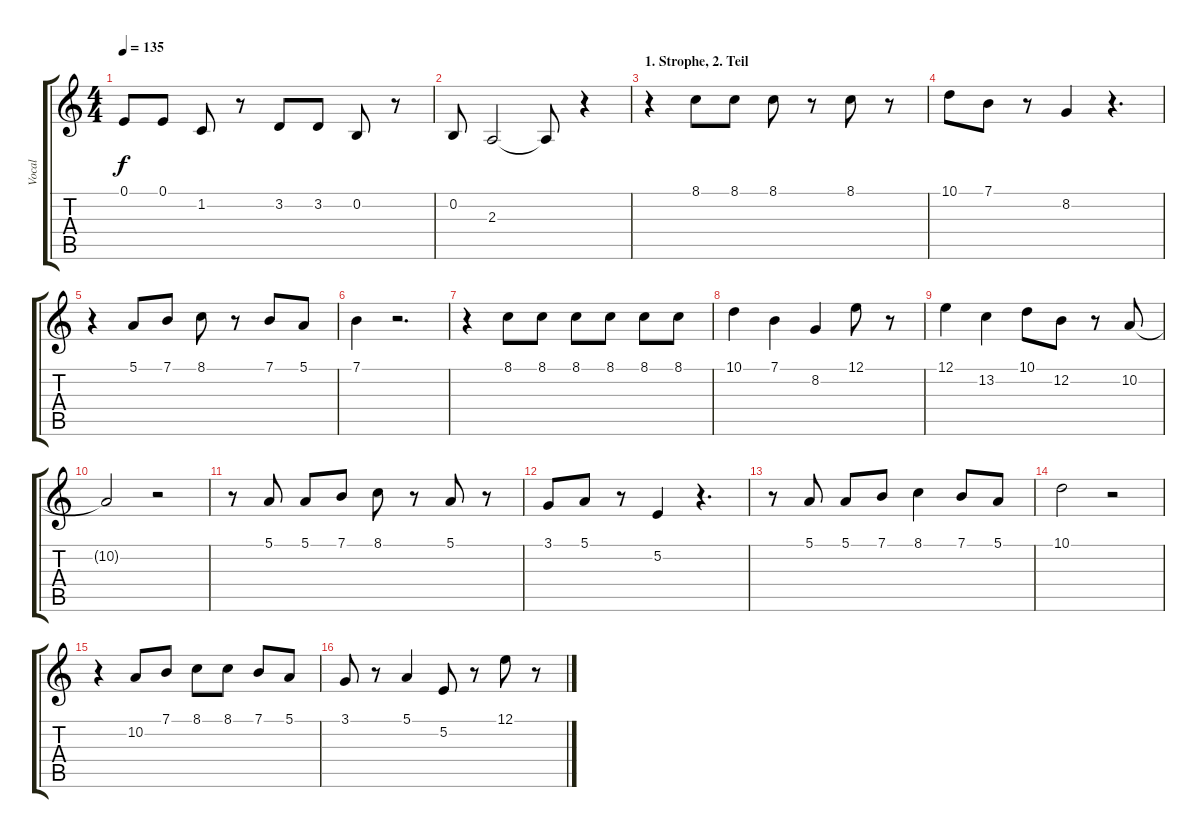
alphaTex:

\track ("Vocal" "Vocal") {instrument lead1square}
\staff {score tabs}
\tuning (E4 B3 G3 D3 A2 E2) {hide}
\ts (4 4)
\tempo 135
\clef g2
\ks c
0.1.8{dy f} 0.1.8 1.2.8 r.8 3.2.8 3.2.8 0.2.8 r.8 |
0.2.8 2.3.2 2.3{t}.8 r.4 |
\section ("" "1. Strophe, 2. Teil")
r.4 8.1.8 8.1.8 8.1.8 r.8 8.1.8 r.8 |
10.1.8 7.1.8 r.8 8.2.4 r.4{d} |
r.4 5.1.8 7.1.8 8.1.8 r.8 7.1.8 5.1.8 |
7.1.4 r.2{d} |
r.4 8.1.8 8.1.8 8.1.8 8.1.8 8.1.8 8.1.8 |
10.1.4 7.1.4 8.2.4 12.1.8 r.8 |
12.1.4 13.2.4 10.1.8 12.2.8 r.8 10.2.8 |
10.2{t}.2 r.2 |
r.8 5.1.8 5.1.8 7.1.8 8.1.8 r.8 5.1.8 r.8 |
3.1.8 5.1.8 r.8 5.2.4 r.4{d} |
r.8 5.1.8 5.1.8 7.1.8 8.1.4 7.1.8 5.1.8 |
10.1.2 r.2 |
r.4 10.2.8 7.1.8 8.1.8 8.1.8 7.1.8 5.1.8 |
3.1.8 r.8 5.1.4 5.2.8 r.8 12.1.8 r.8
